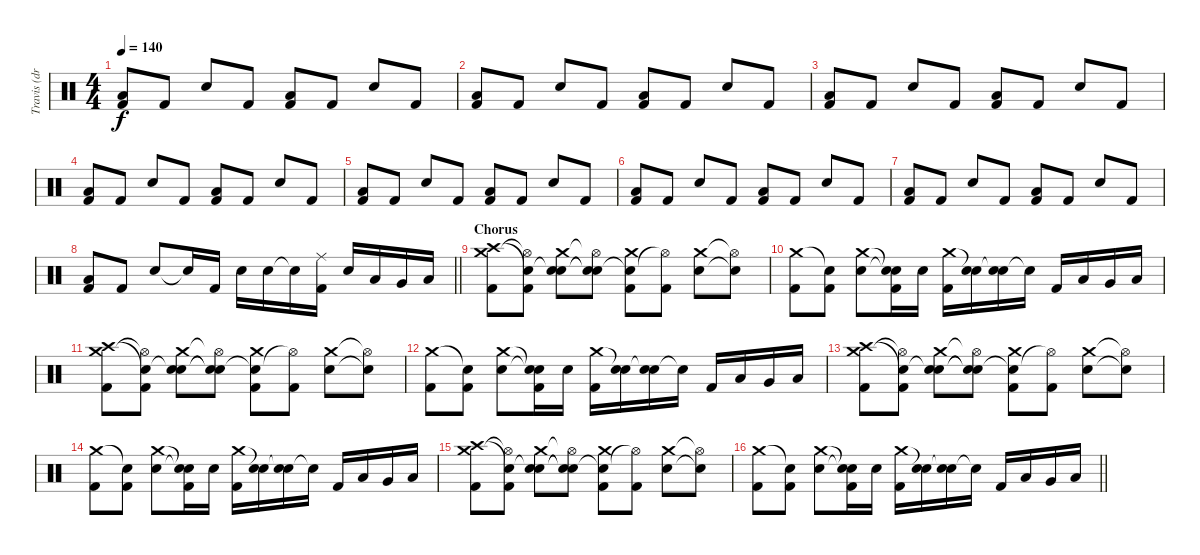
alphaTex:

\track ("Travis (drums)" "Travis (dr") {instrument percussion}
\staff {score}
\articulation defaults
\ts (4 4)
\tempo 140
\clef neutral
\ks c
("Low Tom (hit)" "Kick (hit) 2").8{dy f} "Kick (hit) 2".8 "Snare (hit) 2".8 "Kick (hit) 2".8 ("Low Tom (hit)" "Kick (hit) 2").8 "Kick (hit) 2".8 "Snare (hit) 2".8 "Kick (hit) 2".8 |
("Low Tom (hit)" "Kick (hit) 2").8 "Kick (hit) 2".8 "Snare (hit) 2".8 "Kick (hit) 2".8 ("Low Tom (hit)" "Kick (hit) 2").8 "Kick (hit) 2".8 "Snare (hit) 2".8 "Kick (hit) 2".8 |
("Low Tom (hit)" "Kick (hit) 2").8 "Kick (hit) 2".8 "Snare (hit) 2".8 "Kick (hit) 2".8 ("Low Tom (hit)" "Kick (hit) 2").8 "Kick (hit) 2".8 "Snare (hit) 2".8 "Kick (hit) 2".8 |
("Low Tom (hit)" "Kick (hit) 2").8 "Kick (hit) 2".8 "Snare (hit) 2".8 "Kick (hit) 2".8 ("Low Tom (hit)" "Kick (hit) 2").8 "Kick (hit) 2".8 "Snare (hit) 2".8 "Kick (hit) 2".8 |
("Low Tom (hit)" "Kick (hit) 2").8 "Kick (hit) 2".8 "Snare (hit) 2".8 "Kick (hit) 2".8 ("Low Tom (hit)" "Kick (hit) 2").8 "Kick (hit) 2".8 "Snare (hit) 2".8 "Kick (hit) 2".8 |
("Low Tom (hit)" "Kick (hit) 2").8 "Kick (hit) 2".8 "Snare (hit) 2".8 "Kick (hit) 2".8 ("Low Tom (hit)" "Kick (hit) 2").8 "Kick (hit) 2".8 "Snare (hit) 2".8 "Kick (hit) 2".8 |
("Low Tom (hit)" "Kick (hit) 2").8 "Kick (hit) 2".8 "Snare (hit) 2".8 "Kick (hit) 2".8 ("Low Tom (hit)" "Kick (hit) 2").8 "Kick (hit) 2".8 "Snare (hit) 2".8 "Kick (hit) 2".8 |
\barLineRight lightlight
("Low Tom (hit)" "Kick (hit) 2").8 "Kick (hit) 2".8 "Snare (hit) 2".8 "Snare (hit)"{t}.16 "Kick (hit) 2".16 "Snare (hit) 2".16 "Snare (hit) 2".16 "Snare (hit)"{t}.16 ("Ride (middle)" "Kick (hit) 2").16 "Snare (hit) 2".16 "Low Tom (hit)".16 "Very Low Tom (hit)".16 "Low Floor Tom (hit)".16 |
\section ("" "Chorus")
("Crash high (hit)" "Crash medium (hit)" "Kick (hit) 2").8 ("Snare (hit)"{t} "Hi-Hat (open)"{t} "Kick (hit) 2").8 ("Snare (hit)"{t} "Crash medium (hit)" "Snare (hit) 2").8 ("Snare (hit)"{t} "Hi-Hat (open)"{t} "Snare (hit)"{t}).8 ("Snare (hit)"{t} "Crash medium (hit)" "Kick (hit) 2").8 ("Hi-Hat (open)"{t} "Kick (hit) 2").8 ("Crash medium (hit)" "Snare (hit) 2").8 ("Hi-Hat (open)"{t} "Snare (hit)"{t}).8 |
("Crash medium (hit)" "Kick (hit) 2").8 ("Snare (hit)"{t} "Kick (hit) 2").8 ("Crash medium (hit)" "Snare (hit) 2").8 ("Snare (hit)"{t} "Snare (hit)"{t} "Kick (hit) 2").16 "Snare (hit) 2".16 ("Crash medium (hit)" "Kick (hit) 2").16 ("Snare (hit)"{t} "Snare (hit) 2").16 ("Snare (hit)"{t} "Snare (hit) 2").16 "Snare (hit)"{t}.16 "Kick (hit) 2".16 "Low Tom (hit)".16 "Very Low Tom (hit)".16 "Low Floor Tom (hit)".16 |
("Crash high (hit)" "Crash medium (hit)" "Kick (hit) 2").8 ("Snare (hit)"{t} "Hi-Hat (open)"{t} "Kick (hit) 2").8 ("Snare (hit)"{t} "Crash medium (hit)" "Snare (hit) 2").8 ("Snare (hit)"{t} "Hi-Hat (open)"{t} "Snare (hit)"{t}).8 ("Snare (hit)"{t} "Crash medium (hit)" "Kick (hit) 2").8 ("Hi-Hat (open)"{t} "Kick (hit) 2").8 ("Crash medium (hit)" "Snare (hit) 2").8 ("Hi-Hat (open)"{t} "Snare (hit)"{t}).8 |
("Crash medium (hit)" "Kick (hit) 2").8 ("Snare (hit)"{t} "Kick (hit) 2").8 ("Crash medium (hit)" "Snare (hit) 2").8 ("Snare (hit)"{t} "Snare (hit)"{t} "Kick (hit) 2").16 "Snare (hit) 2".16 ("Crash medium (hit)" "Kick (hit) 2").16 ("Snare (hit)"{t} "Snare (hit) 2").16 ("Snare (hit)"{t} "Snare (hit) 2").16 "Snare (hit)"{t}.16 "Kick (hit) 2".16 "Low Tom (hit)".16 "Very Low Tom (hit)".16 "Low Floor Tom (hit)".16 |
("Crash high (hit)" "Crash medium (hit)" "Kick (hit) 2").8 ("Snare (hit)"{t} "Hi-Hat (open)"{t} "Kick (hit) 2").8 ("Snare (hit)"{t} "Crash medium (hit)" "Snare (hit) 2").8 ("Snare (hit)"{t} "Hi-Hat (open)"{t} "Snare (hit)"{t}).8 ("Snare (hit)"{t} "Crash medium (hit)" "Kick (hit) 2").8 ("Hi-Hat (open)"{t} "Kick (hit) 2").8 ("Crash medium (hit)" "Snare (hit) 2").8 ("Hi-Hat (open)"{t} "Snare (hit)"{t}).8 |
("Crash medium (hit)" "Kick (hit) 2").8 ("Snare (hit)"{t} "Kick (hit) 2").8 ("Crash medium (hit)" "Snare (hit) 2").8 ("Snare (hit)"{t} "Snare (hit)"{t} "Kick (hit) 2").16 "Snare (hit) 2".16 ("Crash medium (hit)" "Kick (hit) 2").16 ("Snare (hit)"{t} "Snare (hit) 2").16 ("Snare (hit)"{t} "Snare (hit) 2").16 "Snare (hit)"{t}.16 "Kick (hit) 2".16 "Low Tom (hit)".16 "Very Low Tom (hit)".16 "Low Floor Tom (hit)".16 |
("Crash high (hit)" "Crash medium (hit)" "Kick (hit) 2").8 ("Snare (hit)"{t} "Hi-Hat (open)"{t} "Kick (hit) 2").8 ("Snare (hit)"{t} "Crash medium (hit)" "Snare (hit) 2").8 ("Snare (hit)"{t} "Hi-Hat (open)"{t} "Snare (hit)"{t}).8 ("Snare (hit)"{t} "Crash medium (hit)" "Kick (hit) 2").8 ("Hi-Hat (open)"{t} "Kick (hit) 2").8 ("Crash medium (hit)" "Snare (hit) 2").8 ("Hi-Hat (open)"{t} "Snare (hit)"{t}).8 |
\barLineRight lightlight
("Crash medium (hit)" "Kick (hit) 2").8 ("Snare (hit)"{t} "Kick (hit) 2").8 ("Crash medium (hit)" "Snare (hit) 2").8 ("Snare (hit)"{t} "Snare (hit)"{t} "Kick (hit) 2").16 "Snare (hit) 2".16 ("Crash medium (hit)" "Kick (hit) 2").16 ("Snare (hit)"{t} "Snare (hit) 2").16 ("Snare (hit)"{t} "Snare (hit) 2").16 "Snare (hit)"{t}.16 "Kick (hit) 2".16 "Low Tom (hit)".16 "Very Low Tom (hit)".16 "Low Floor Tom (hit)".16
